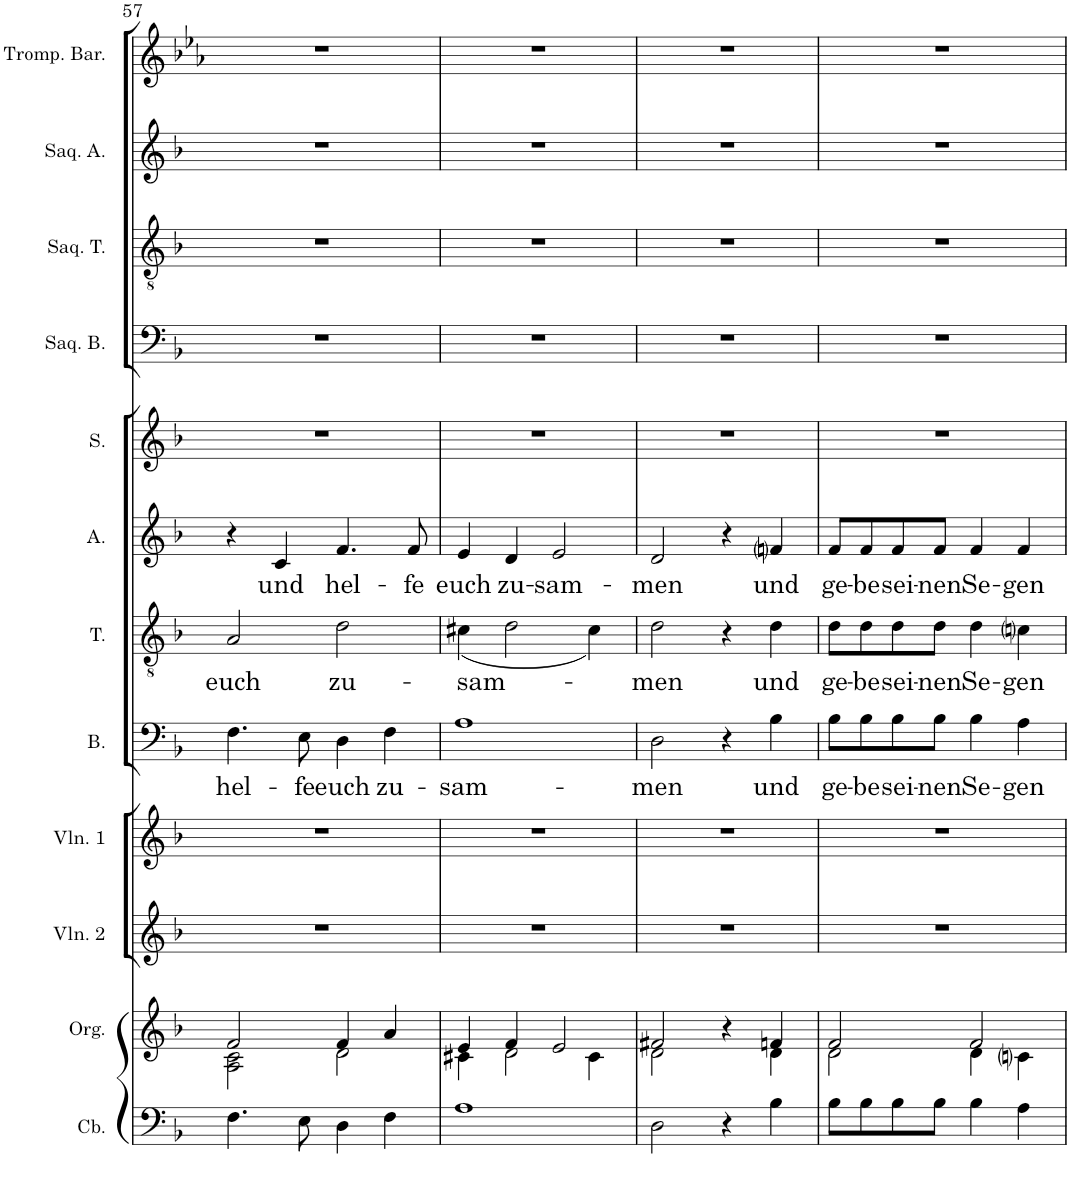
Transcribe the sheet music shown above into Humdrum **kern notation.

**kern	**kern	**kern	**kern	**kern	**text	**kern	**text	**kern	**text	**kern	**kern	**kern	**kern	**kern
*part12	*part11	*part10	*part9	*part8	*part8	*part7	*part7	*part6	*part6	*part5	*part4	*part3	*part2	*part1
*staff12	*staff11	*staff10	*staff9	*staff8	*staff8	*staff7	*staff7	*staff6	*staff6	*staff5	*staff4	*staff3	*staff2	*staff1
*I"Contrebasse	*I"Orgue	*I"Violon 2	*I"Violon 1	*I"Basse	*	*I"Ténor	*	*I"Alto	*	*I"Soprano	*I"Saqueboute Basse	*I"Saqueboute Ténor	*I"Saqueboute Alto	*I"Trompette Baroque en ré
*I'Cb.	*I'Org.	*I'Vln. 2	*I'Vln. 1	*I'B.	*	*I'T.	*	*I'A.	*	*I'S.	*I'Saq. B.	*I'Saq. T.	*I'Saq. A.	*I'Tromp. Bar.
!!LO:PB:g=z
*clefF4	*clefG2	*clefG2	*clefG2	*clefF4	*	*clefGv2	*	*clefG2	*	*clefG2	*clefF4	*clefGv2	*clefG2	*clefG2
*Trd7c12	*	*	*	*	*	*	*	*	*	*	*	*	*	*Trd-1c-2
*k[b-]	*k[b-]	*k[b-]	*k[b-]	*k[b-]	*	*k[b-]	*	*k[b-]	*	*k[b-]	*k[b-]	*k[b-]	*k[b-]	*k[b-e-a-]
*M2/2	*M2/2	*M2/2	*M2/2	*M2/2	*	*M2/2	*	*M2/2	*	*M2/2	*M2/2	*M2/2	*M2/2	*M2/2
*met(c|)	*met(c|)	*met(c|)	*met(c|)	*met(c|)	*	*met(c|)	*	*met(c|)	*	*met(c|)	*met(c|)	*met(c|)	*met(c|)	*met(c|)
=57	=57	=57	=57	=57	=57	=57	=57	=57	=57	=57	=57	=57	=57	=57
*	*^	*	*	*	*	*	*	*	*	*	*	*	*	*
!	!	!	!	!	!	!LO:LY:b	!	!LO:LY:b	!	!	!	!	!	!	!
4.F\	2f/	2A\ 2c\	1r	1r	4.F\	hel-	2A/	euch	4r	.	1r	1r	1r	1r	1r
!	!	!	!	!	!	!	!	!	!	!LO:LY:b	!	!	!	!	!
.	.	.	.	.	.	.	.	.	4c/	und	.	.	.	.	.
!	!	!	!	!	!	!LO:LY:b	!	!	!	!	!	!	!	!	!
8E\	.	.	.	.	8E\	-fe	.	.	.	.	.	.	.	.	.
!	!	!	!	!	!	!LO:LY:b	!	!LO:LY:b	!	!LO:LY:b	!	!	!	!	!
4D\	4f/	2d\	.	.	4D\	euch	2d\	zu-	4.f/	hel-	.	.	.	.	.
!	!	!	!	!	!	!LO:LY:b	!	!	!	!	!	!	!	!	!
4F\	4a/	.	.	.	4F\	zu-	.	.	.	.	.	.	.	.	.
!	!	!	!	!	!	!	!	!	!	!LO:LY:b	!	!	!	!	!
.	.	.	.	.	.	.	.	.	8f/	-fe	.	.	.	.	.
=58	=58	=58	=58	=58	=58	=58	=58	=58	=58	=58	=58	=58	=58	=58	=58
!	!	!	!	!	!	!LO:LY:b	!	!LO:LY:b	!	!LO:LY:b	!	!	!	!	!
1A	4e/	4c#X\	1r	1r	1A	-sam-	(<4c#X\	-sam-	4e/	euch	1r	1r	1r	1r	1r
!	!	!	!	!	!	!	!	!	!	!LO:LY:b	!	!	!	!	!
.	4f/	2d\	.	.	.	.	2d\	.	4d/	zu-	.	.	.	.	.
!	!	!	!	!	!	!	!	!	!	!LO:LY:b	!	!	!	!	!
.	2e/	.	.	.	.	.	.	.	2e/	-sam-	.	.	.	.	.
.	.	4c#\	.	.	.	.	4c#\)	.	.	.	.	.	.	.	.
=59	=59	=59	=59	=59	=59	=59	=59	=59	=59	=59	=59	=59	=59	=59	=59
!	!	!	!	!	!	!LO:LY:b	!	!LO:LY:b	!	!LO:LY:b	!	!	!	!	!
2D\	2f#X/	2d\	1r	1r	2D\	-men	2d\	-men	2d/	-men	1r	1r	1r	1r	1r
4r	4r	4ryy	.	.	4r	.	4r	.	4r	.	.	.	.	.	.
!	!	!	!	!	!	!LO:LY:b	!	!LO:LY:b	!	!LO:LY:b	!	!	!	!	!
4B-\	4fn/	4d\	.	.	4B-\	und	4d\	und	4fni/	und	.	.	.	.	.
=60	=60	=60	=60	=60	=60	=60	=60	=60	=60	=60	=60	=60	=60	=60	=60
!	!	!	!	!	!	!LO:LY:b	!	!LO:LY:b	!	!LO:LY:b	!	!	!	!	!
8B-\L	2f/	2d\	1r	1r	8B-\L	ge-	8d\L	ge-	8f/L	ge-	1r	1r	1r	1r	1r
!	!	!	!	!	!	!LO:LY:b	!	!LO:LY:b	!	!LO:LY:b	!	!	!	!	!
8B-\	.	.	.	.	8B-\	-be	8d\	-be	8f/	-be	.	.	.	.	.
!	!	!	!	!	!	!LO:LY:b	!	!LO:LY:b	!	!LO:LY:b	!	!	!	!	!
8B-\	.	.	.	.	8B-\	sei-	8d\	sei-	8f/	sei-	.	.	.	.	.
!	!	!	!	!	!	!LO:LY:b	!	!LO:LY:b	!	!LO:LY:b	!	!	!	!	!
8B-\J	.	.	.	.	8B-\J	-nen	8d\J	-nen	8f/J	-nen	.	.	.	.	.
!	!	!	!	!	!	!LO:LY:b	!	!LO:LY:b	!	!LO:LY:b	!	!	!	!	!
4B-\	2f/	4d\	.	.	4B-\	Se-	4d\	Se-	4f/	Se-	.	.	.	.	.
!	!	!	!	!	!	!LO:LY:b	!	!LO:LY:b	!	!LO:LY:b	!	!	!	!	!
4A\	.	4cni\	.	.	4A\	-gen	4cni\	-gen	4f/	-gen	.	.	.	.	.
*	*v	*v	*	*	*	*	*	*	*	*	*	*	*	*	*
=	=	=	=	=	=	=	=	=	=	=	=	=	=	=
*-	*-	*-	*-	*-	*-	*-	*-	*-	*-	*-	*-	*-	*-	*-
